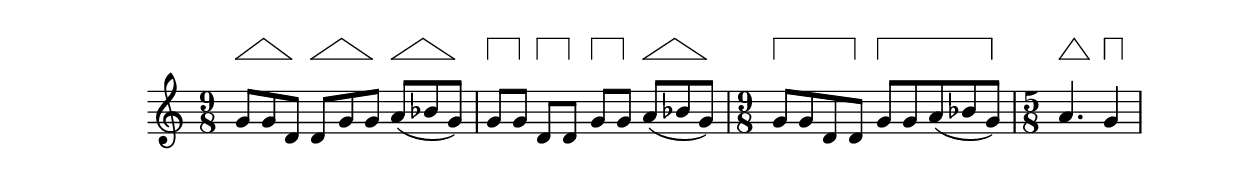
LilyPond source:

% DO NOT EDIT this file manually; it is automatically
% generated from Documentation/snippets/new
% Make any changes in Documentation/snippets/new/
% and then run scripts/auxiliar/makelsr.py
%
% This file is in the public domain.
%% Note: this file works from version 2.15.19
\version "2.15.19"

\header {
%% Translation of GIT committish: 6977ddc9a3b63ea810eaecb864269c7d847ccf98
  texidoces = "
La agrupación de pulsos dentro de un compás está controlada por la
propiedad de contexto @code{beatStructure}.  Hay establecidos valores
de @code{beatStructure} para muchos tipos de compases en
@file{scm/time-signature-settings.scm}.  Los valores de
@code{beatStructure} se pueden cambiar o establecer con @code{\\set}.
Como alternativa, se puede usar @code{\\time} para establecer tanto el
compás como la estructura de pulsos.  Para ello, especificamos la
agrupación interna de los pulsos del compás como una lista de números
(en la sintaxis de Scheme) antes de la indicación de compás.

@code{\\time} se aplica al contexto @code{Timing}, por lo que no
restablece los valores de @code{beatStructure} ni de @code{baseMoment}
que se establezcan en otros contextos de nivel inferior, como
@code{Voice}.

Si el grabador @code{Measure_grouping_engraver} está incluido en uno
de los contextos de presentación, se imprimirán signos de agrupación
de pulsos.  Estos símbolos facilitan la lectura de música moderna
rítmicamente compleja.  En este ejemplo, el compás de 9/8 se agrupa
según dos patrones distintos utilizando los dos métodos, mientras que
el compás de 5/8 se agrupa de acuerdo con el ajuste predeterminado que
está en @file{scm/time-signature-settings.scm}:

"
doctitlees = "Símbolos de dirección y símbolos de agrupación de compás"


%% Translation of GIT committish: 0a868be38a775ecb1ef935b079000cebbc64de40
  texidocde = "
Optionen, mit denen die Balken in einem Takt gruppiert werden, sind
durch die Scheme-Funktion @code{set-time-signature} erhältlich, die
drei Argumente braucht:  Die Zahl der Taktschläge, die Länge des
Schlages und die interne gruppieren von Balken in dem Takt.  Wenn der
@code{Measure_grouping_engraver} hinzugefügt worden ist, erstellt
diese Funktion auch @code{MeasureGrouping}-(Taktgruppen)-Zeichen.  Derartige
Zeichen erleichtern das Lesen von rhythmisch komplexer Musik.  In dem
Beispiel ist der 9/8-Takt in 2, 2, 2 und 3 aufgeteilt.  Das wird
der @code{set-time-signature}-Funktion als das dritte Argument mitgegeben:
@code{'(2 2 2 3)}:

"
  doctitlede = "Dirigierzeichen Taktgruppenzeichen"



%% Translation of GIT committish: 3b125956b08d27ef39cd48bfa3a2f1e1bb2ae8b4
  texidocfr = "
Les règles de ligature par mesure sont gérées par la propriété
@code{beatStructure}.  Ses valeurs par défaut sont répertoriées, par
métrique, dans le fichier @code{scm/@/time-@/signature@/-settings@/.scm}.  Elles
sont modifiables grâce à la commande @code{\\set}.
La fonction Scheme @code{set-time-signature} permet quant à elle de
définir à la fois la métrique et la pulsation.  Celle-ci prend trois
arguments@tie{}: le nombre de pulsations, la durée de la pulsation et le
regroupement des pulsations dans la mesure.   @code{\\time} et
@code{set-time-signature} s'appliquent tous deux au contexte
@code{Timing}@tie{}; ils ne redéfiniront donc pas les valeurs de
@code{beatStructure} ou @code{baseMoment} lorsque qu'elles sont
modifiées dans un contexte de niveau inférieur comme @code{Voice} par
exemple.

Si l'on fait appel au @code{Measure_grouping_engraver}, la fonction
@code{set-time-signature} créera aussi des symboles
@code{MeasureGrouping}.  Ces symboles aident à la lecture des œuvres
modernes à la rythmique complexe.  Dans l'exemple qui suit, la mesure à
9/8 est divisée en 2, 2, 2 et 3, alors que la mesure à 5/8 répond aux
règles par défaut contenues dans le fichier
@w{@code{scm/@/beam@/-settings@/.scm}}.

"
  doctitlefr = "Signes de direction signes de sous-groupe"

  lsrtags = "rhythms"
  texidoc = "
Beat grouping within a measure is controlled by the context property
@code{beatStructure}.  Values of @code{beatStructure} are
established for many time signatures in
@file{scm/time-signature-settings.scm}.  Values of @code{beatStructure}
can be changed or set with @code{\\set}.
Alternatively, @code{\\time} can be used to both
set the time signature and establish the beat structure.
For this, you specify the internal grouping of beats in a measure
as a list of numbers (in Scheme syntax) before the time signature.

@code{\\time} applies to the @code{Timing} context, so it will not
reset values of @code{beatStructure} or @code{baseMoment} that are set
in other lower-level contexts, such as @code{Voice}.

If the @code{Measure_grouping_engraver} is included
in one of the display contexts, measure grouping signs will be
created.  Such signs ease reading rhythmically complex modern music.
In the example, the 9/8 measure is grouped in two different
patterns using the two different methods, while the 5/8 measure
is grouped according to the default setting in
@file{scm/time-signature-settings.scm}:
"
  doctitle = "Conducting signs measure grouping signs"
} % begin verbatim



\score {
  \new Voice \relative c'' {
    \time 9/8
    g8 g d d g g a( bes g) |
    \set Timing.beatStructure = #'(2 2 2 3)
    g8 g d d g g a( bes g) |
    \time #'(4 5) 9/8
    g8 g d d g g a( bes g) |
    \time 5/8
    a4. g4 |
  }
  \layout {
    \context {
      \Staff
      \consists "Measure_grouping_engraver"
    }
  }
}
